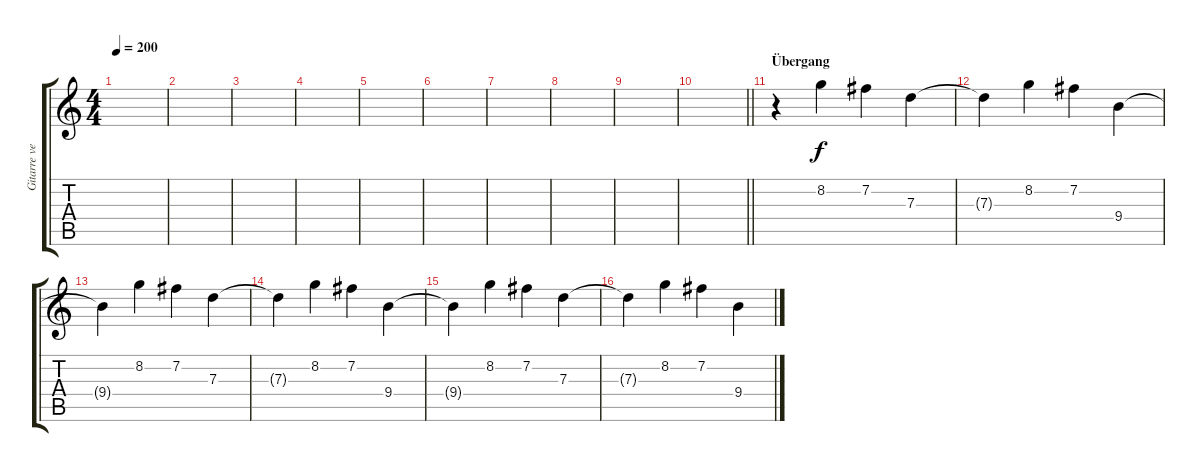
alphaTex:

\track ("Gitarre verzerrt 1" "Gitarre ve") {instrument distortionguitar}
\staff {score tabs}
\tuning (E4 B3 G3 D3 A2 E2) {hide}
\ts (4 4)
\tempo 200
\clef g2
\ks c
|
|
|
|
|
|
|
|
|
\barLineRight lightlight
|
\section ("" "Übergang")
r.4 8.2.4 7.2.4 7.3.4 |
7.3{t}.4 8.2.4 7.2.4 9.4.4 |
9.4{t}.4 8.2.4 7.2.4 7.3.4 |
7.3{t}.4 8.2.4 7.2.4 9.4.4 |
9.4{t}.4 8.2.4 7.2.4 7.3.4 |
7.3{t}.4 8.2.4 7.2.4 9.4.4
